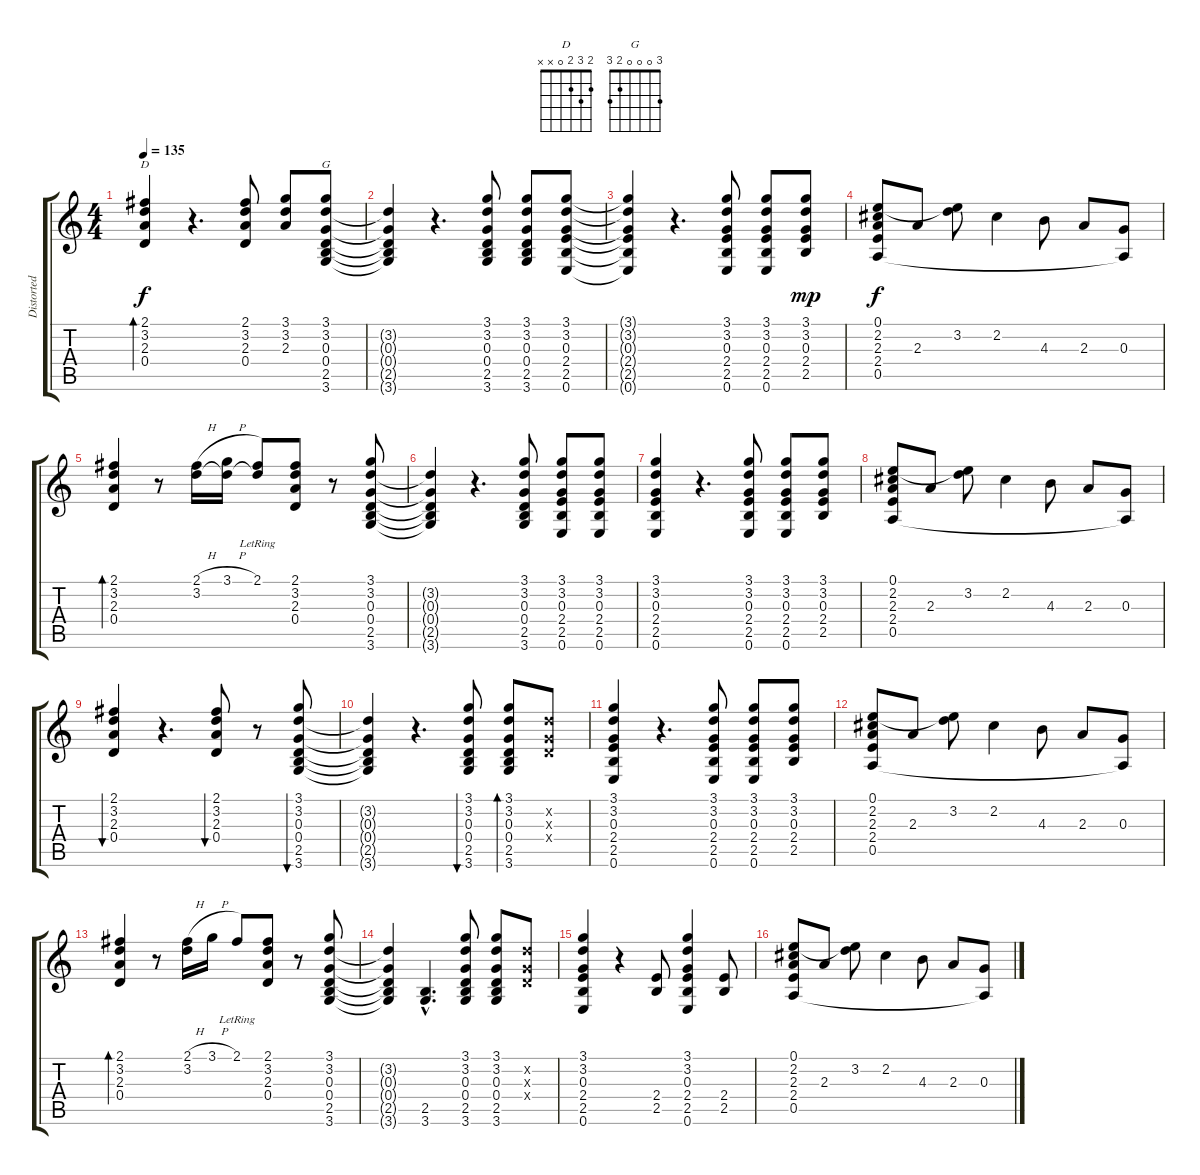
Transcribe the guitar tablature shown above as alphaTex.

\track ("Distorted Guitar" "Distorted ") {instrument overdrivenguitar}
\staff {score tabs}
\tuning (E4 B3 G3 D3 A2 E2) {hide}
\chord ("D" 2 3 2 0 x x)
\chord ("G" 3 0 0 0 2 3)
\ts (4 4)
\tempo 135
\clef g2
\ks c
(2.1 3.2 2.3 0.4).4{bd 240 ch "D" dy f instrument overdrivenguitar} r.4{d} (2.1 3.2 2.3 0.4).8 (3.1 3.2 2.3).8 (3.1 3.2 0.3 0.4 2.5 3.6).8{ch "G"} |
(3.2{t} 0.3{t} 0.4{t} 2.5{t} 3.6{t}).4 r.4{d} (3.1 3.2 0.3 0.4 2.5 3.6).8 (3.1 3.2 0.3 0.4 2.5 3.6).8 (3.1 3.2 0.3 2.4 2.5 0.6).8 |
(3.1{t} 3.2{t} 0.3{t} 2.4{t} 2.5{t} 0.6{t}).4 r.4{d} (3.1 3.2 0.3 2.4 2.5 0.6).8 (3.1 3.2 0.3 2.4 2.5 0.6).8 (3.1 3.2 0.3 2.4 2.5).8{dy mp} |
(0.1 2.2 2.3 2.4 0.5).8{dy f} 2.3.8 (0.1{t} 3.2).8 2.2.4 4.3.8 2.3.8 (0.3 0.5{t}).8 |
(2.1 3.2 2.3 0.4).4{bd 240} r.8 (2.1{h} 3.2).16 (3.1{h} 3.2{t}).16 (2.1{lr} 3.2{t}).8 (2.1 3.2 2.3 0.4).8 r.8 (3.1 3.2 0.3 0.4 2.5 3.6).8 |
(3.2{t} 0.3{t} 0.4{t} 2.5{t} 3.6{t}).4 r.4{d} (3.1 3.2 0.3 0.4 2.5 3.6).8 (3.1 3.2 0.3 2.4 2.5 0.6).8 (3.1 3.2 0.3 2.4 2.5 0.6).8 |
(3.1 3.2 0.3 2.4 2.5 0.6).4 r.4{d} (3.1 3.2 0.3 2.4 2.5 0.6).8 (3.1 3.2 0.3 2.4 2.5 0.6).8 (3.1 3.2 0.3 2.4 2.5).8 |
(0.1 2.2 2.3 2.4 0.5).8 2.3.8 (0.1{t} 3.2).8 2.2.4 4.3.8 2.3.8 (0.3 0.5{t}).8 |
(2.1 3.2 2.3 0.4).4{bu 60} r.4{d} (2.1 3.2 2.3 0.4).8{bu 60} r.8 (3.1 3.2 0.3 0.4 2.5 3.6).8{bu 60} |
(3.2{t} 0.3{t} 0.4{t} 2.5{t} 3.6{t}).4 r.4{d} (3.1 3.2 0.3 0.4 2.5 3.6).8{bu 60} (3.1 3.2 0.3 0.4 2.5 3.6).8{bd 60} (3.2{x} 0.3{x} 0.4{x}).8 |
(3.1 3.2 0.3 2.4 2.5 0.6).4 r.4{d} (3.1 3.2 0.3 2.4 2.5 0.6).8 (3.1 3.2 0.3 2.4 2.5 0.6).8 (3.1 3.2 0.3 2.4 2.5).8 |
(0.1 2.2 2.3 2.4 0.5).8 2.3.8 (0.1{t} 3.2).8 2.2.4 4.3.8 2.3.8 (0.3 0.5{t}).8 |
(2.1 3.2 2.3 0.4).4{bd 240} r.8 (2.1{h} 3.2).16 3.1{h}.16 2.1{lr}.8 (2.1 3.2 2.3 0.4).8 r.8 (3.1 3.2 0.3 0.4 2.5 3.6).8 |
(3.2{t} 0.3{t} 0.4{t} 2.5{t} 3.6{t}).4 (2.5{hac} 3.6{hac}).4{d} (3.1 3.2 0.3 0.4 2.5 3.6).8 (3.1 3.2 0.3 0.4 2.5 3.6).8 (3.2{x} 0.3{x} 0.4{x}).8 |
(3.1 3.2 0.3 2.4 2.5 0.6).4 r.4 (2.4 2.5).8 (3.1 3.2 0.3 2.4 2.5 0.6).4 (2.4 2.5).8 |
(0.1 2.2 2.3 2.4 0.5).8 2.3.8 (0.1{t} 3.2).8 2.2.4 4.3.8 2.3.8 (0.3 0.5{t}).8
